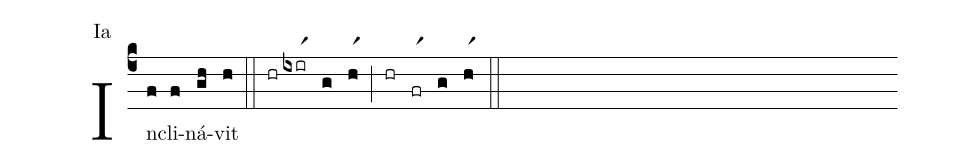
annotation: Ia;
%%
(c4) In(f)cli(f)ná(gh)vit(h) (::) (hr)(ixirr1)(g)(hr1)(;)(hr)(frr1)(g)(hr1)(::)
